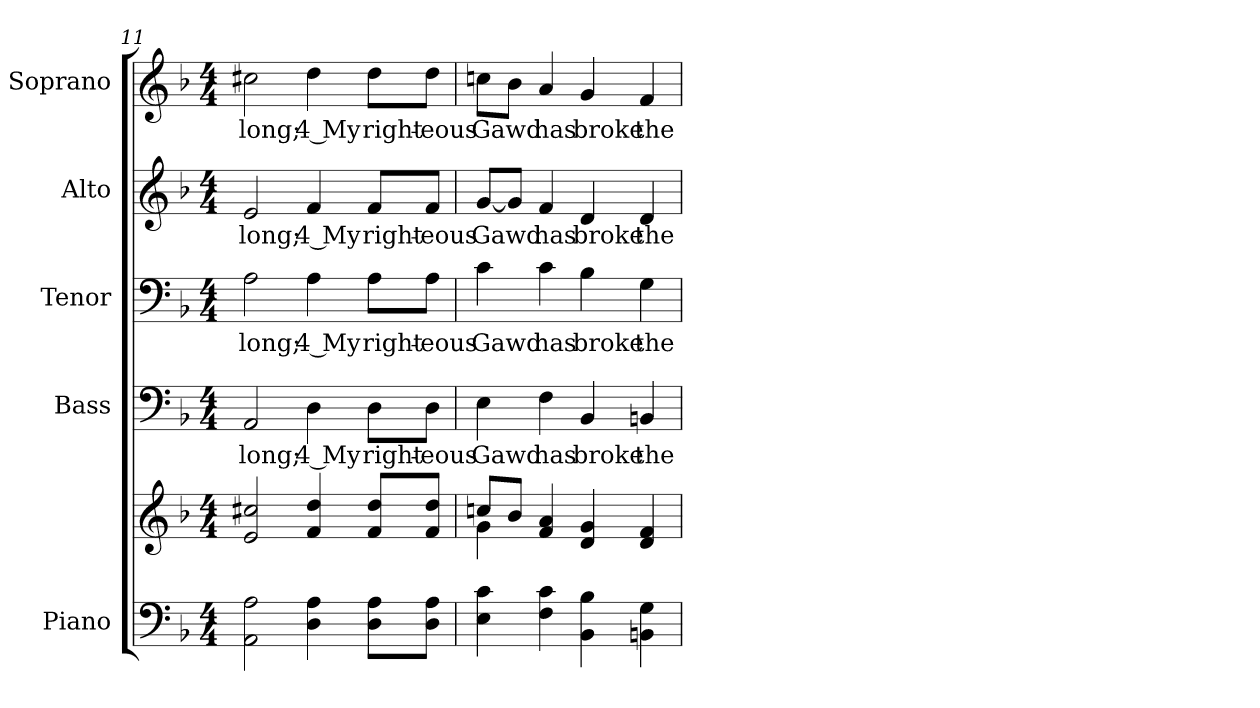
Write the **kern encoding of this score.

**kern	**kern	**kern	**text	**kern	**text	**kern	**text	**kern	**text
*part5	*part5	*part4	*part4	*part3	*part3	*part2	*part2	*part1	*part1
*staff6	*staff5	*staff4	*staff4	*staff3	*staff3	*staff2	*staff2	*staff1	*staff1
*I"Piano	*	*I"Bass	*	*I"Tenor	*	*I"Alto	*	*I"Soprano	*
*I'Pno.	*	*I'B.	*	*I'T.	*	*I'A.	*	*I'S.	*
!!LO:PB:g=z
*clefF4	*clefG2	*clefF4	*	*clefF4	*	*clefG2	*	*clefG2	*
*k[b-]	*k[b-]	*k[b-]	*	*k[b-]	*	*k[b-]	*	*k[b-]	*
*F:	*F:	*F:	*	*F:	*	*F:	*	*F:	*
*M4/4	*M4/4	*M4/4	*	*M4/4	*	*M4/4	*	*M4/4	*
=11	=11	=11	=11	=11	=11	=11	=11	=11	=11
!	!	!	!LO:LY:b:color=#000000	!	!	!	!	!	!
!	!	!	!	!	!LO:LY:b:color=#000000	!	!	!	!
!	!	!	!	!	!	!	!LO:LY:b:color=#000000	!	!
!	!	!	!	!	!	!	!	!	!LO:LY:b:color=#000000
2AAi\ 2Ai	2ei/ 2cc#Xi	2AAi/	long;	2Ai\	long;	2ei/	long;	2cc#Xi\	long;
!	!	!	!LO:LY:b:color=#000000	!	!	!	!	!	!
!	!	!	!	!	!LO:LY:b:color=#000000	!	!	!	!
!	!	!	!	!	!	!	!LO:LY:b:color=#000000	!	!
!	!	!	!	!	!	!	!	!	!LO:LY:b:color=#000000
4Di\ 4Ai	4fi/ 4ddi	4Di\	4 My	4Ai\	4 My	4fi/	4 My	4ddi\	4 My
!	!	!	!LO:LY:b:color=#000000	!	!	!	!	!	!
!	!	!	!	!	!LO:LY:b:color=#000000	!	!	!	!
!	!	!	!	!	!	!	!LO:LY:b:color=#000000	!	!
!	!	!	!	!	!	!	!	!	!LO:LY:b:color=#000000
8Di\ 8AiL	8fi/ 8ddiL	8Di\L	right-	8Ai\L	right-	8fi/L	right-	8ddi\L	right-
!	!	!	!LO:LY:b:color=#000000	!	!	!	!	!	!
!	!	!	!	!	!LO:LY:b:color=#000000	!	!	!	!
!	!	!	!	!	!	!	!LO:LY:b:color=#000000	!	!
!	!	!	!	!	!	!	!	!	!LO:LY:b:color=#000000
8Di\ 8AiJ	8fi/ 8ddiJ	8Di\J	-eous	8Ai\J	-eous	8fi/J	-eous	8ddi\J	-eous
=12	=12	=12	=12	=12	=12	=12	=12	=12	=12
*	*^	*	*	*	*	*	*	*	*
!	!	!	!	!LO:LY:b:color=#000000	!	!	!	!	!	!
!	!	!	!	!	!	!LO:LY:b:color=#000000	!	!	!	!
!	!	!	!	!	!	!	!	!LO:LY:b:color=#000000	!	!
!	!	!	!	!	!	!	!	!	!	!LO:LY:b:color=#000000
4Ei\ 4ci	8ccni/L	4gi\	4Ei\	Gawd	4ci\	Gawd	[<8gi/L	Gawd	8ccni\L	Gawd
.	8b-i/J	.	.	.	.	.	8gi/J]	.	8b-i\J	.
!	!	!	!	!LO:LY:b:color=#000000	!	!	!	!	!	!
!	!	!	!	!	!	!LO:LY:b:color=#000000	!	!	!	!
!	!	!	!	!	!	!	!	!LO:LY:b:color=#000000	!	!
!	!	!	!	!	!	!	!	!	!	!LO:LY:b:color=#000000
4Fi\ 4ci	4fi/ 4ai	4ryy	4Fi\	has	4ci\	has	4fi/	has	4ai/	has
!	!	!	!	!LO:LY:b:color=#000000	!	!	!	!	!	!
!	!	!	!	!	!	!LO:LY:b:color=#000000	!	!	!	!
!	!	!	!	!	!	!	!	!LO:LY:b:color=#000000	!	!
!	!	!	!	!	!	!	!	!	!	!LO:LY:b:color=#000000
4BB-i\ 4B-i	4di/ 4gi	2ryy	4BB-i/	broke	4B-i\	broke	4di/	broke	4gi/	broke
!	!	!	!	!LO:LY:b:color=#000000	!	!	!	!	!	!
!	!	!	!	!	!	!LO:LY:b:color=#000000	!	!	!	!
!	!	!	!	!	!	!	!	!LO:LY:b:color=#000000	!	!
!	!	!	!	!	!	!	!	!	!	!LO:LY:b:color=#000000
4BBni\ 4Gi	4di/ 4fi	.	4BBni/	the	4Gi\	the	4di/	the	4fi/	the
*	*v	*v	*	*	*	*	*	*	*	*
=	=	=	=	=	=	=	=	=	=
*-	*-	*-	*-	*-	*-	*-	*-	*-	*-
